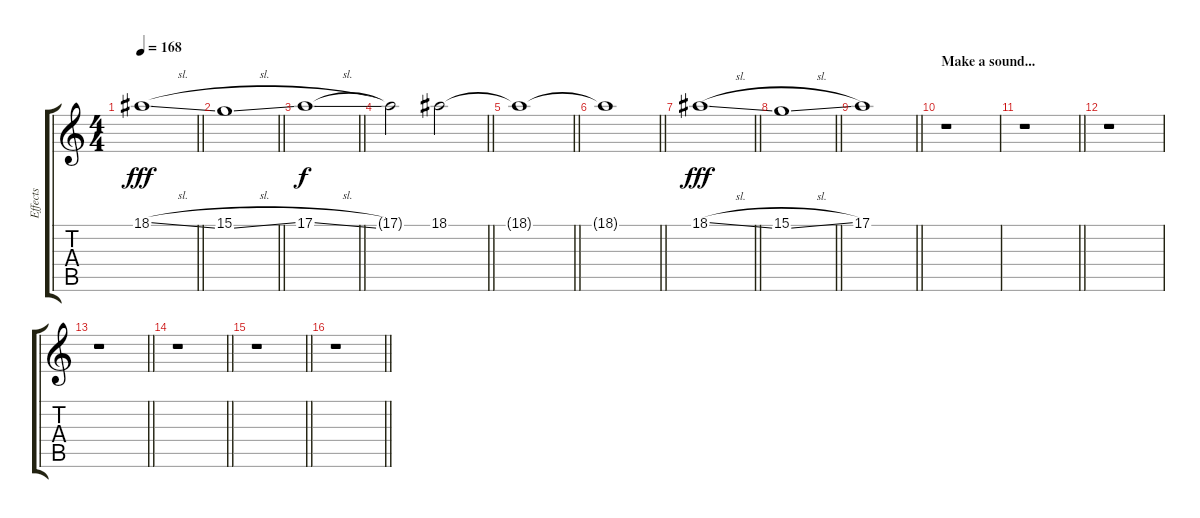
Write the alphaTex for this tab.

\track ("Effects" "Effects") {instrument sopranosax}
\staff {score tabs}
\tuning (E4 B3 G3 D3 A2 E2) {hide}
\ts (4 4)
\tempo 168
\clef g2
\barLineRight lightlight
\ks c
18.1{sl}.1{dy fff} |
\barLineRight lightlight
15.1{sl}.1 |
\barLineRight lightlight
17.1{sl}.1{dy f} |
\barLineRight lightlight
17.1{t}.2 18.1.2 |
\barLineRight lightlight
18.1{t}.1 |
\barLineRight lightlight
18.1{t}.1 |
\barLineRight lightlight
18.1{sl}.1{dy fff} |
\barLineRight lightlight
15.1{sl}.1 |
\barLineRight lightlight
17.1.1 |
\section ("" "Make a sound...")
r.1 |
\barLineRight lightlight
r.1 |
r.1 |
\barLineRight lightlight
r.1 |
\barLineRight lightlight
r.1 |
\barLineRight lightlight
r.1 |
\barLineRight lightlight
r.1
